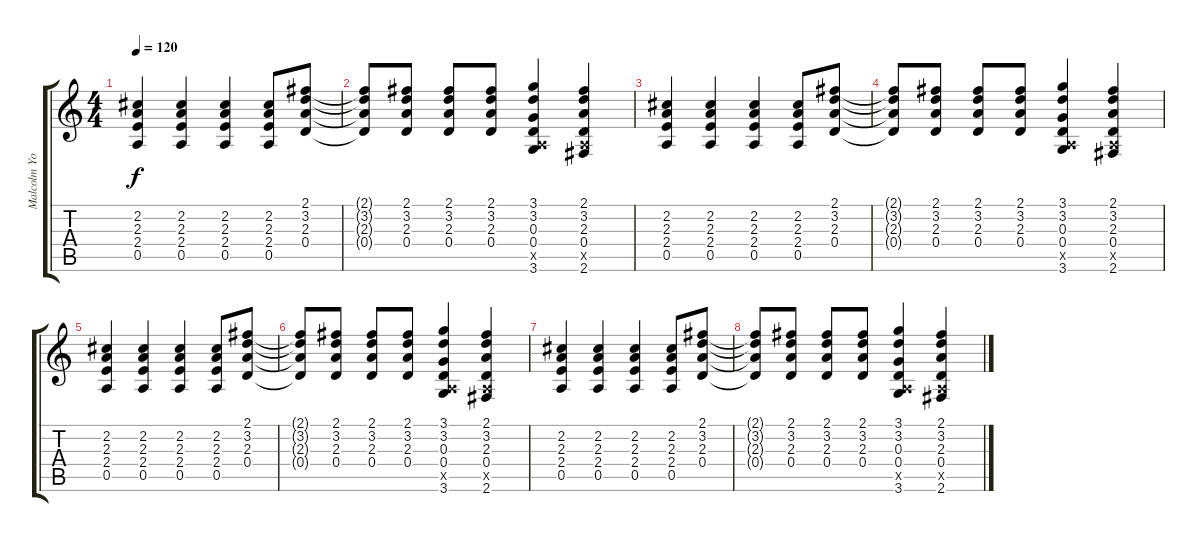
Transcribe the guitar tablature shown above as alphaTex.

\track ("Malcolm Young" "Malcolm Yo") {instrument distortionguitar}
\staff {score tabs}
\tuning (E4 B3 G3 D3 A2 E2) {hide}
\ts (4 4)
\tempo 120
\clef g2
\ks c
(2.2 2.3 2.4 0.5).4{dy f} (2.2 2.3 2.4 0.5).4 (2.2 2.3 2.4 0.5).4 (2.2 2.3 2.4 0.5).8 (2.1 3.2 2.3 0.4).8 |
(2.1{t} 3.2{t} 2.3{t} 0.4{t}).8 (2.1 3.2 2.3 0.4).8 (2.1 3.2 2.3 0.4).8 (2.1 3.2 2.3 0.4).8 (3.1 3.2 0.3 0.4 0.5{x} 3.6).4 (2.1 3.2 2.3 0.4 0.5{x} 2.6).4 |
(2.2 2.3 2.4 0.5).4 (2.2 2.3 2.4 0.5).4 (2.2 2.3 2.4 0.5).4 (2.2 2.3 2.4 0.5).8 (2.1 3.2 2.3 0.4).8 |
(2.1{t} 3.2{t} 2.3{t} 0.4{t}).8 (2.1 3.2 2.3 0.4).8 (2.1 3.2 2.3 0.4).8 (2.1 3.2 2.3 0.4).8 (3.1 3.2 0.3 0.4 0.5{x} 3.6).4 (2.1 3.2 2.3 0.4 0.5{x} 2.6).4 |
(2.2 2.3 2.4 0.5).4 (2.2 2.3 2.4 0.5).4 (2.2 2.3 2.4 0.5).4 (2.2 2.3 2.4 0.5).8 (2.1 3.2 2.3 0.4).8 |
(2.1{t} 3.2{t} 2.3{t} 0.4{t}).8 (2.1 3.2 2.3 0.4).8 (2.1 3.2 2.3 0.4).8 (2.1 3.2 2.3 0.4).8 (3.1 3.2 0.3 0.4 0.5{x} 3.6).4 (2.1 3.2 2.3 0.4 0.5{x} 2.6).4 |
(2.2 2.3 2.4 0.5).4 (2.2 2.3 2.4 0.5).4 (2.2 2.3 2.4 0.5).4 (2.2 2.3 2.4 0.5).8 (2.1 3.2 2.3 0.4).8 |
(2.1{t} 3.2{t} 2.3{t} 0.4{t}).8 (2.1 3.2 2.3 0.4).8 (2.1 3.2 2.3 0.4).8 (2.1 3.2 2.3 0.4).8 (3.1 3.2 0.3 0.4 0.5{x} 3.6).4 (2.1 3.2 2.3 0.4 0.5{x} 2.6).4
